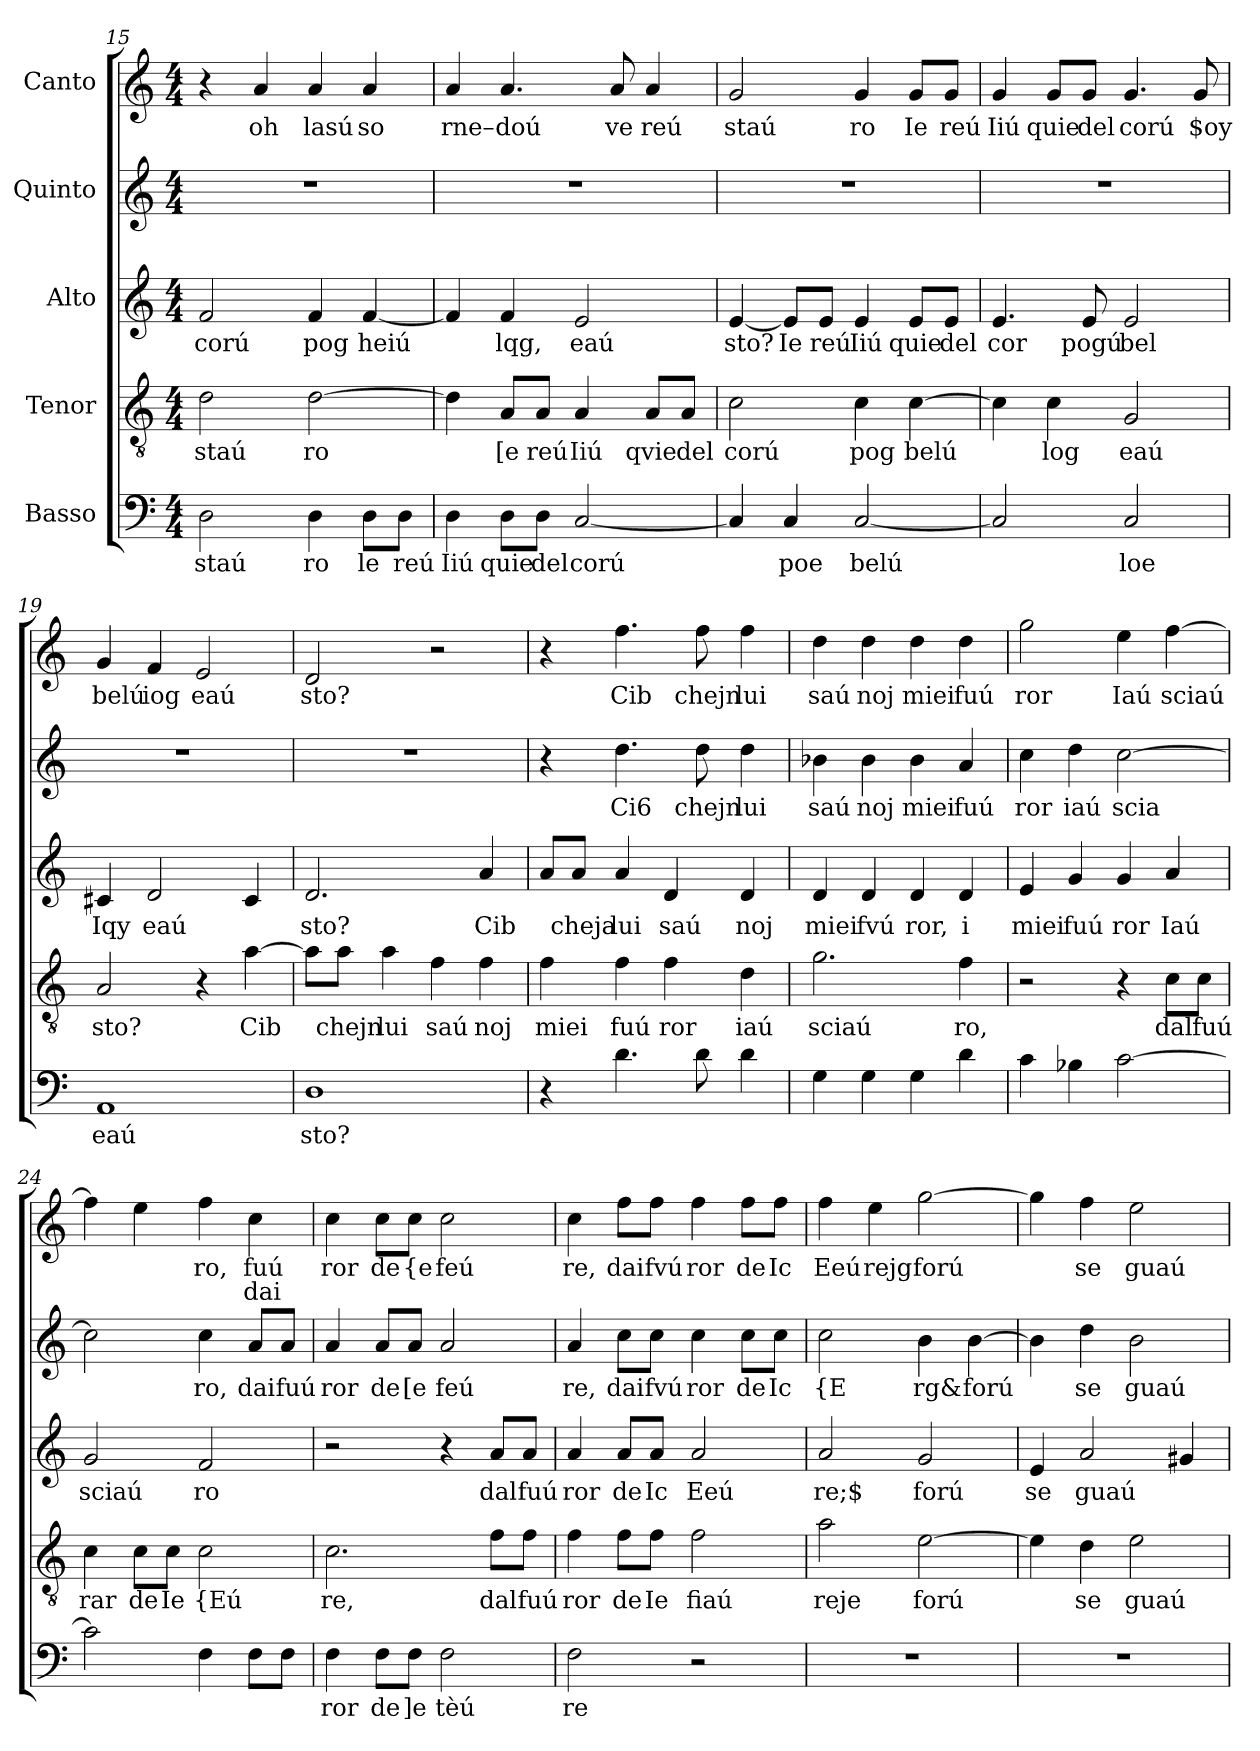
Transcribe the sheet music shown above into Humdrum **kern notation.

**kern	**text	**kern	**text	**kern	**text	**kern	**text	**kern	**text	**text
*part5	*part5	*part4	*part4	*part3	*part3	*part2	*part2	*part1	*part1	*part1
*staff5	*staff5	*staff4	*staff4	*staff3	*staff3	*staff2	*staff2	*staff1	*staff1	*staff1
*I"Basso	*	*I"Tenor	*	*I"Alto	*	*I"Quinto	*	*I"Canto	*	*
*clefF4	*	*clefGv2	*	*clefG2	*	*clefG2	*	*clefG2	*	*
*k[]	*	*k[]	*	*k[]	*	*k[]	*	*k[]	*	*
*M4/4	*	*M4/4	*	*M4/4	*	*M4/4	*	*M4/4	*	*
=15	=15	=15	=15	=15	=15	=15	=15	=15	=15	=15
!	!LO:LY:b	!	!LO:LY:b	!	!LO:LY:b	!	!	!	!	!
2D\	staú	2d\	staú	2f/	corú	1r	.	4r	.	.
!	!	!	!	!	!	!	!	!	!LO:LY:b	!
.	.	.	.	.	.	.	.	4a/	oh	.
!	!LO:LY:b	!	!LO:LY:b	!	!LO:LY:b	!	!	!	!LO:LY:b	!
4D\	ro	[2d\	ro	4f/	pog	.	.	4a/	lasú	.
!	!LO:LY:b	!	!	!	!LO:LY:b	!	!	!	!LO:LY:b	!
8D\L	le	.	.	[4f/	heiú	.	.	4a/	so	.
!	!LO:LY:b	!	!	!	!	!	!	!	!	!
8D\J	reú	.	.	.	.	.	.	.	.	.
=16	=16	=16	=16	=16	=16	=16	=16	=16	=16	=16
!	!LO:LY:b	!	!	!	!	!	!	!	!LO:LY:b	!
4D\	Iiú	4d\]	.	4f/]	.	1r	.	4a/	rne–	.
!	!LO:LY:b	!	!LO:LY:b	!	!LO:LY:b	!	!	!	!LO:LY:b	!
8D\L	quie	8A/L	[e	4f/	lqg,	.	.	4.a/	doú	.
!	!LO:LY:b	!	!LO:LY:b	!	!	!	!	!	!	!
8D\J	del	8A/J	reú	.	.	.	.	.	.	.
!	!LO:LY:b	!	!LO:LY:b	!	!LO:LY:b	!	!	!	!	!
[2C/	corú	4A/	Iiú	2e/	eaú	.	.	.	.	.
!	!	!	!	!	!	!	!	!	!LO:LY:b	!
.	.	.	.	.	.	.	.	8a/	ve	.
!	!	!	!LO:LY:b	!	!	!	!	!	!LO:LY:b	!
.	.	8A/L	qvie	.	.	.	.	4a/	reú	.
!	!	!	!LO:LY:b	!	!	!	!	!	!	!
.	.	8A/J	del	.	.	.	.	.	.	.
=17	=17	=17	=17	=17	=17	=17	=17	=17	=17	=17
!	!	!	!LO:LY:b	!	!LO:LY:b	!	!	!	!LO:LY:b	!
4C/]	.	2c\	corú	[4e/	sto?	1r	.	2g/	staú	.
!	!LO:LY:b	!	!	!	!LO:LY:b	!	!	!	!	!
4C/	poe	.	.	8e/L]	Ie	.	.	.	.	.
!	!	!	!	!	!LO:LY:b	!	!	!	!	!
.	.	.	.	8e/J	reú	.	.	.	.	.
!	!LO:LY:b	!	!LO:LY:b	!	!LO:LY:b	!	!	!	!LO:LY:b	!
[2C/	belú	4c\	pog	4e/	Iiú	.	.	4g/	ro	.
!	!	!	!LO:LY:b	!	!LO:LY:b	!	!	!	!LO:LY:b	!
.	.	[4c\	belú	8e/L	quie	.	.	8g/L	Ie	.
!	!	!	!	!	!LO:LY:b	!	!	!	!LO:LY:b	!
.	.	.	.	8e/J	del	.	.	8g/J	reú	.
=18	=18	=18	=18	=18	=18	=18	=18	=18	=18	=18
!	!	!	!	!	!LO:LY:b	!	!	!	!LO:LY:b	!
2C/]	.	4c\]	.	4.e/	cor	1r	.	4g/	Iiú	.
!	!	!	!LO:LY:b	!	!	!	!	!	!LO:LY:b	!
.	.	4c\	log	.	.	.	.	8g/L	quie	.
!	!	!	!	!	!LO:LY:b	!	!	!	!LO:LY:b	!
.	.	.	.	8e/	pogú	.	.	8g/J	del	.
!	!LO:LY:b	!	!LO:LY:b	!	!LO:LY:b	!	!	!	!LO:LY:b	!
2C/	loe	2G/	eaú	2e/	bel	.	.	4.g/	corú	.
!	!	!	!	!	!	!	!	!	!LO:LY:b	!
.	.	.	.	.	.	.	.	8g/	$oy	.
=19	=19	=19	=19	=19	=19	=19	=19	=19	=19	=19
!	!LO:LY:b	!	!LO:LY:b	!	!LO:LY:b	!	!	!	!LO:LY:b	!
1AA	eaú	2A/	sto?	4c#X/	Iqy	1r	.	4g/	belú	.
!	!	!	!	!	!LO:LY:b	!	!	!	!LO:LY:b	!
.	.	.	.	2d/	eaú	.	.	4f/	iog	.
!	!	!	!	!	!	!	!	!	!LO:LY:b	!
.	.	4r	.	.	.	.	.	2e/	eaú	.
!	!	!	!LO:LY:b	!	!	!	!	!	!	!
.	.	[4a\	Cib	4c#/	.	.	.	.	.	.
=20	=20	=20	=20	=20	=20	=20	=20	=20	=20	=20
!	!LO:LY:b	!	!	!	!LO:LY:b	!	!	!	!LO:LY:b	!
1D	sto?	8a\L]	.	2.d/	sto?	1r	.	2d/	sto?	.
!	!	!	!LO:LY:b	!	!	!	!	!	!	!
.	.	8a\J	chejn	.	.	.	.	.	.	.
!	!	!	!LO:LY:b	!	!	!	!	!	!	!
.	.	4a\	lui	.	.	.	.	.	.	.
!	!	!	!LO:LY:b	!	!	!	!	!	!	!
.	.	4f\	saú	.	.	.	.	2r	.	.
!	!	!	!LO:LY:b	!	!LO:LY:b	!	!	!	!	!
.	.	4f\	noj	4a/	Cib	.	.	.	.	.
=21	=21	=21	=21	=21	=21	=21	=21	=21	=21	=21
!	!	!	!LO:LY:b	!	!	!	!	!	!	!
4r	.	4f\	miei	8a/L	.	4r	.	4r	.	.
!	!	!	!	!	!LO:LY:b	!	!	!	!	!
.	.	.	.	8a/J	cheja	.	.	.	.	.
!	!	!	!LO:LY:b	!	!LO:LY:b	!	!LO:LY:b	!	!LO:LY:b	!
4.d\	.	4f\	fuú	4a/	lui	4.dd\	Ci6	4.ff\	Cib	.
!	!	!	!LO:LY:b	!	!LO:LY:b	!	!	!	!	!
.	.	4f\	ror	4d/	saú	.	.	.	.	.
!	!	!	!	!	!	!	!LO:LY:b	!	!LO:LY:b	!
8d\	.	.	.	.	.	8dd\	chejn	8ff\	chejn	.
!	!	!	!LO:LY:b	!	!LO:LY:b	!	!LO:LY:b	!	!LO:LY:b	!
4d\	.	4d\	iaú	4d/	noj	4dd\	lui	4ff\	lui	.
=22	=22	=22	=22	=22	=22	=22	=22	=22	=22	=22
!	!	!	!LO:LY:b	!	!LO:LY:b	!	!LO:LY:b	!	!LO:LY:b	!
4G\	.	2.g\	sciaú	4d/	miei	4b-X\	saú	4dd\	saú	.
!	!	!	!	!	!LO:LY:b	!	!LO:LY:b	!	!LO:LY:b	!
4G\	.	.	.	4d/	fvú	4b-\	noj	4dd\	noj	.
!	!	!	!	!	!LO:LY:b	!	!LO:LY:b	!	!LO:LY:b	!
4G\	.	.	.	4d/	ror,	4b-\	miei	4dd\	miei	.
!	!	!	!LO:LY:b	!	!LO:LY:b	!	!LO:LY:b	!	!LO:LY:b	!
4d\	.	4f\	ro,	4d/	i	4a/	fuú	4dd\	fuú	.
=23	=23	=23	=23	=23	=23	=23	=23	=23	=23	=23
!	!	!	!	!	!LO:LY:b	!	!LO:LY:b	!	!LO:LY:b	!
4c\	.	2r	.	4e/	miei	4cc\	ror	2gg\	ror	.
!	!	!	!	!	!LO:LY:b	!	!LO:LY:b	!	!	!
4B-X\	.	.	.	4g/	fuú	4dd\	iaú	.	.	.
!	!	!	!	!	!LO:LY:b	!	!LO:LY:b	!	!LO:LY:b	!
[2c\	.	4r	.	4g/	ror	[2cc\	scia	4ee\	Iaú	.
!	!	!	!LO:LY:b	!	!LO:LY:b	!	!	!	!LO:LY:b	!
.	.	8c\L	dal	4a/	Iaú	.	.	[4ff\	sciaú	.
!	!	!	!LO:LY:b	!	!	!	!	!	!	!
.	.	8c\J	fuú	.	.	.	.	.	.	.
=24	=24	=24	=24	=24	=24	=24	=24	=24	=24	=24
!	!	!	!LO:LY:b	!	!LO:LY:b	!	!	!	!	!
2c\]	.	4c\	rar	2g/	sciaú	2cc\]	.	4ff\]	.	.
!	!	!	!LO:LY:b	!	!	!	!	!	!	!
.	.	8c\L	de	.	.	.	.	4ee\	.	.
!	!	!	!LO:LY:b	!	!	!	!	!	!	!
.	.	8c\J	Ie	.	.	.	.	.	.	.
!	!	!	!LO:LY:b	!	!LO:LY:b	!	!LO:LY:b	!	!LO:LY:b	!
4F\	.	2c\	{Eú	2f/	ro	4cc\	ro,	4ff\	ro,	.
!	!	!	!	!	!	!	!LO:LY:b	!	!LO:LY:b	!LO:LY:b
8F\L	.	.	.	.	.	8a/L	dai	4cc\	fuú	dai
!	!	!	!	!	!	!	!LO:LY:b	!	!	!
8F\J	.	.	.	.	.	8a/J	fuú	.	.	.
=25	=25	=25	=25	=25	=25	=25	=25	=25	=25	=25
!	!LO:LY:b	!	!LO:LY:b	!	!	!	!LO:LY:b	!	!LO:LY:b	!
4F\	ror	2.c\	re,	2r	.	4a/	ror	4cc\	ror	.
!	!LO:LY:b	!	!	!	!	!	!LO:LY:b	!	!LO:LY:b	!
8F\L	de	.	.	.	.	8a/L	de	8cc\L	de	.
!	!LO:LY:b	!	!	!	!	!	!LO:LY:b	!	!LO:LY:b	!
8F\J	]e	.	.	.	.	8a/J	[e	8cc\J	{e	.
!	!LO:LY:b	!	!	!	!	!	!LO:LY:b	!	!LO:LY:b	!
2F\	tèú	.	.	4r	.	2a/	feú	2cc\	feú	.
!	!	!	!LO:LY:b	!	!LO:LY:b	!	!	!	!	!
.	.	8f\L	dal	8a/L	dal	.	.	.	.	.
!	!	!	!LO:LY:b	!	!LO:LY:b	!	!	!	!	!
.	.	8f\J	fuú	8a/J	fuú	.	.	.	.	.
=26	=26	=26	=26	=26	=26	=26	=26	=26	=26	=26
!	!LO:LY:b	!	!LO:LY:b	!	!LO:LY:b	!	!LO:LY:b	!	!LO:LY:b	!
2F\	re	4f\	ror	4a/	ror	4a/	re,	4cc\	re,	.
!	!	!	!LO:LY:b	!	!LO:LY:b	!	!LO:LY:b	!	!LO:LY:b	!
.	.	8f\L	de	8a/L	de	8cc\L	dai	8ff\L	dai	.
!	!	!	!LO:LY:b	!	!LO:LY:b	!	!LO:LY:b	!	!LO:LY:b	!
.	.	8f\J	Ie	8a/J	Ic	8cc\J	fvú	8ff\J	fvú	.
!	!	!	!LO:LY:b	!	!LO:LY:b	!	!LO:LY:b	!	!LO:LY:b	!
2r	.	2f\	fiaú	2a/	Eeú	4cc\	ror	4ff\	ror	.
!	!	!	!	!	!	!	!LO:LY:b	!	!LO:LY:b	!
.	.	.	.	.	.	8cc\L	de	8ff\L	de	.
!	!	!	!	!	!	!	!LO:LY:b	!	!LO:LY:b	!
.	.	.	.	.	.	8cc\J	Ic	8ff\J	Ic	.
=27	=27	=27	=27	=27	=27	=27	=27	=27	=27	=27
!	!	!	!LO:LY:b	!	!LO:LY:b	!	!LO:LY:b	!	!LO:LY:b	!
1r	.	2a\	reje	2a/	re;$	2cc\	{E	4ff\	Eeú	.
!	!	!	!	!	!	!	!	!	!LO:LY:b	!
.	.	.	.	.	.	.	.	4ee\	rejg	.
!	!	!	!LO:LY:b	!	!LO:LY:b	!	!LO:LY:b	!	!LO:LY:b	!
.	.	[2e\	forú	2g/	forú	4b\	rg&	[2gg\	forú	.
!	!	!	!	!	!	!	!LO:LY:b	!	!	!
.	.	.	.	.	.	[4b\	forú	.	.	.
=28	=28	=28	=28	=28	=28	=28	=28	=28	=28	=28
!	!	!	!	!	!LO:LY:b	!	!	!	!	!
1r	.	4e\]	.	4e/	se	4b\]	.	4gg\]	.	.
!	!	!	!LO:LY:b	!	!LO:LY:b	!	!LO:LY:b	!	!LO:LY:b	!
.	.	4d\	se	2a/	guaú	4dd\	se	4ff\	se	.
!	!	!	!LO:LY:b	!	!	!	!LO:LY:b	!	!LO:LY:b	!
.	.	2e\	guaú	.	.	2b\	guaú	2ee\	guaú	.
.	.	.	.	4g#X/	.	.	.	.	.	.
=	=	=	=	=	=	=	=	=	=	=
*-	*-	*-	*-	*-	*-	*-	*-	*-	*-	*-
